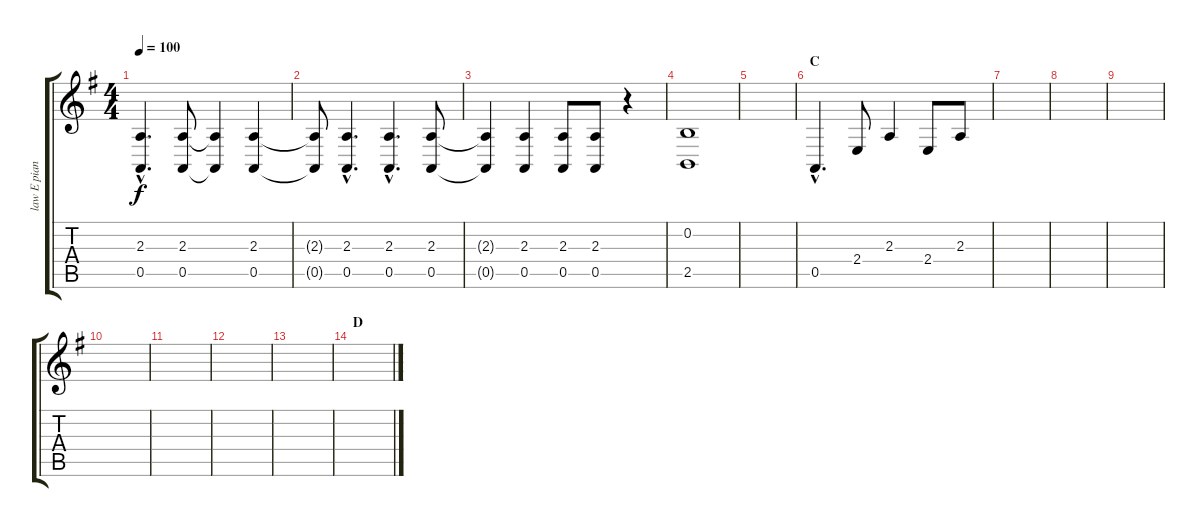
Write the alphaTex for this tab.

\track ("law E piano" "law E pian") {instrument electricgrandpiano}
\staff {score tabs}
\tuning (E4 B3 G3 D3 A2 E2) {hide}
\ts (4 4)
\tempo 100
\clef g2
\ks g
(2.3{hac} 0.5{hac}).4{d dy f} (2.3 0.5).8 (2.3{t} 0.5{t}).4 (2.3 0.5).4 |
(2.3{t} 0.5{t}).8 (2.3{hac} 0.5{hac}).4{d} (2.3{hac} 0.5{hac}).4{d} (2.3 0.5).8 |
(2.3{t} 0.5{t}).4 (2.3 0.5).4 (2.3 0.5).8 (2.3 0.5).8 r.4 |
(0.2 2.5).1 |
|
\section ("" "C")
0.5{hac}.4{d} 2.4.8 2.3.4 2.4.8 2.3.8 |
|
|
|
|
|
|
|
\section ("" "D")
